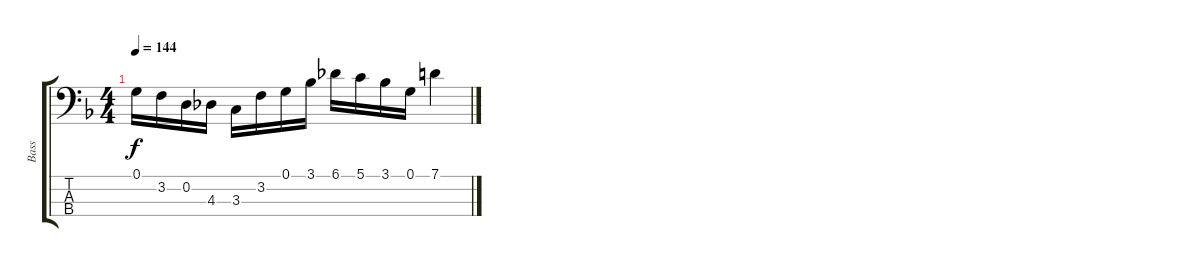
\track ("Bass" "Bass") {instrument electricbassfinger}
\staff {score tabs}
\tuning (G2 D2 A1 E1) {hide}
\ts (4 4)
\tempo 144
\clef f4
\ks dminor
0.1.16{dy f} 3.2.16 0.2.16 4.3.16 3.3.16 3.2.16 0.1.16 3.1.16 6.1.16 5.1.16 3.1.16 0.1.16 7.1.4
